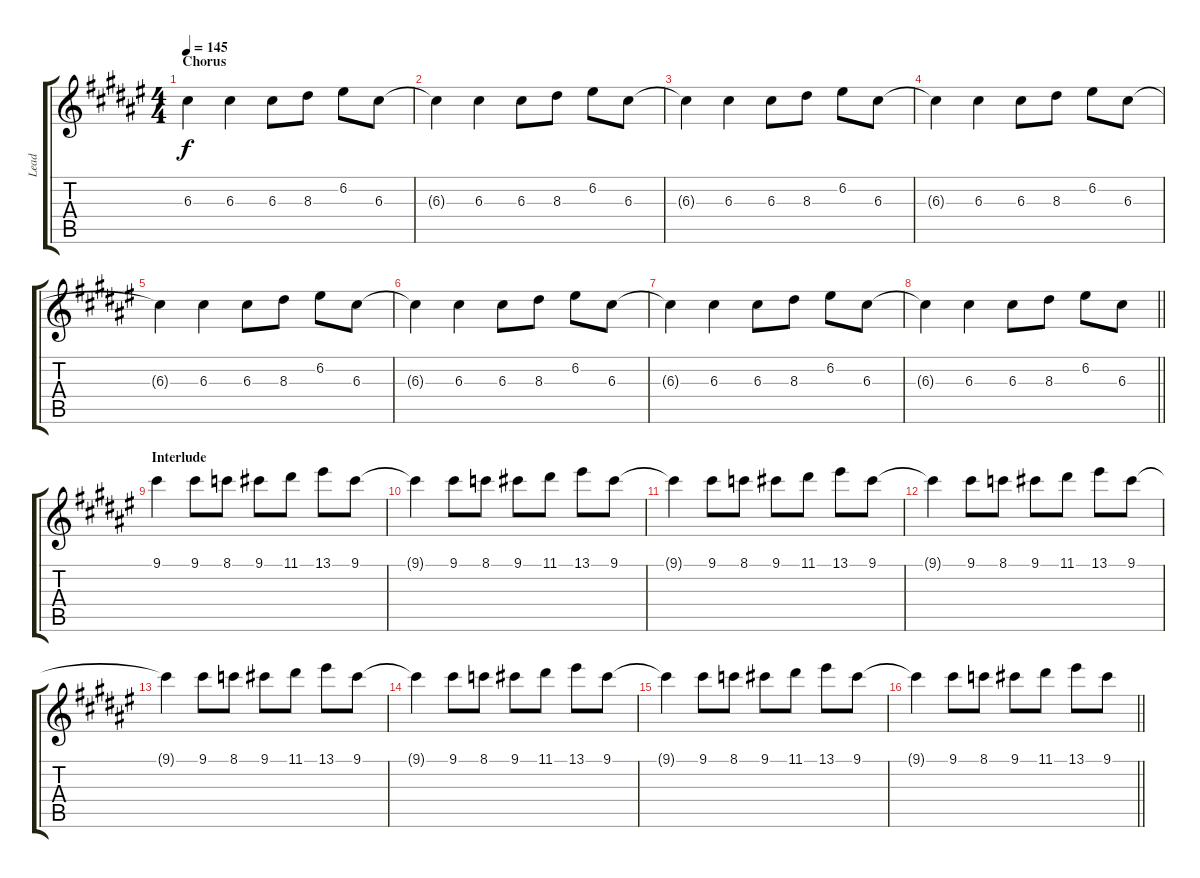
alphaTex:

\track ("Lead" "Lead") {instrument overdrivenguitar}
\staff {score tabs}
\tuning (E4 B3 G3 D3 A2 E2) {hide}
\ts (4 4)
\section ("" "Chorus")
\tempo 145
\clef g2
\ks f#
6.3.4{dy f} 6.3.4 6.3.8 8.3.8 6.2.8 6.3.8 |
6.3{t}.4 6.3.4 6.3.8 8.3.8 6.2.8 6.3.8 |
6.3{t}.4 6.3.4 6.3.8 8.3.8 6.2.8 6.3.8 |
6.3{t}.4 6.3.4 6.3.8 8.3.8 6.2.8 6.3.8 |
6.3{t}.4 6.3.4 6.3.8 8.3.8 6.2.8 6.3.8 |
6.3{t}.4 6.3.4 6.3.8 8.3.8 6.2.8 6.3.8 |
6.3{t}.4 6.3.4 6.3.8 8.3.8 6.2.8 6.3.8 |
\barLineRight lightlight
6.3{t}.4 6.3.4 6.3.8 8.3.8 6.2.8 6.3.8 |
\section ("" "Interlude")
9.1.4 9.1.8 8.1.8 9.1.8 11.1.8 13.1.8 9.1.8 |
9.1{t}.4 9.1.8 8.1.8 9.1.8 11.1.8 13.1.8 9.1.8 |
9.1{t}.4 9.1.8 8.1.8 9.1.8 11.1.8 13.1.8 9.1.8 |
9.1{t}.4 9.1.8 8.1.8 9.1.8 11.1.8 13.1.8 9.1.8 |
9.1{t}.4 9.1.8 8.1.8 9.1.8 11.1.8 13.1.8 9.1.8 |
9.1{t}.4 9.1.8 8.1.8 9.1.8 11.1.8 13.1.8 9.1.8 |
9.1{t}.4 9.1.8 8.1.8 9.1.8 11.1.8 13.1.8 9.1.8 |
\barLineRight lightlight
9.1{t}.4 9.1.8 8.1.8 9.1.8 11.1.8 13.1.8 9.1.8
